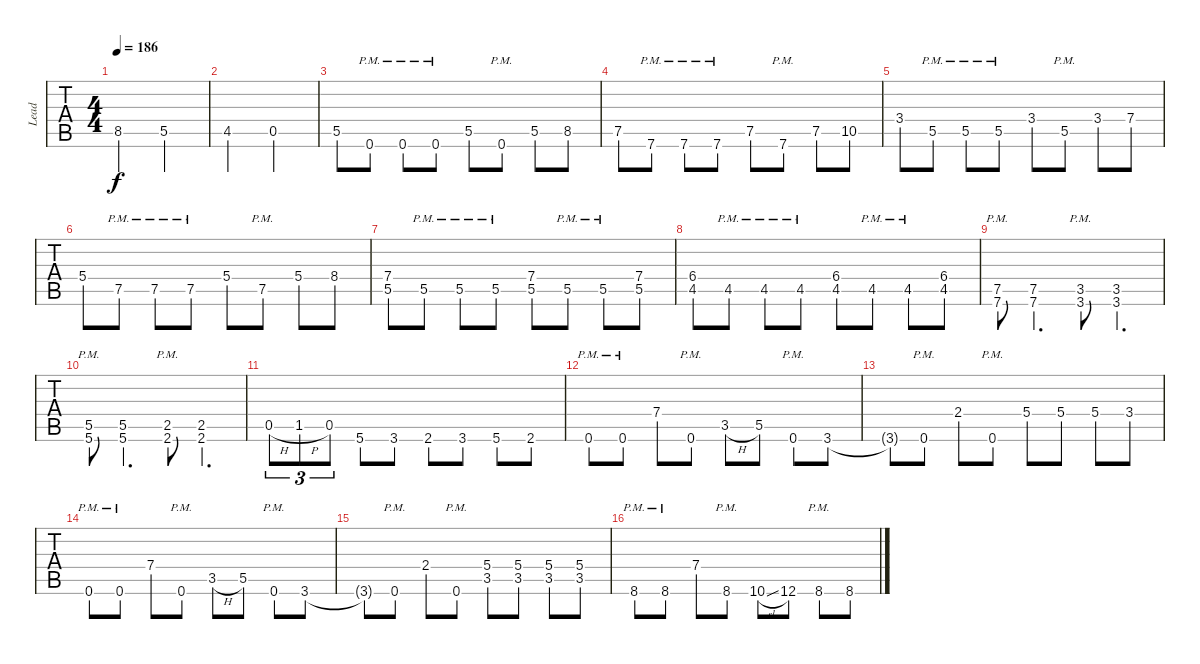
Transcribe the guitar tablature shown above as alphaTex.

\track ("Lead" "Lead") {instrument distortionguitar}
\staff {tabs}
\tuning (Eb4 Bb3 Gb3 Db3 Ab2 Db2) {hide}
\ts (4 4)
\tempo 186
\clef g2
\ks db
8.5.2{dy f} 5.5.2 |
4.5.2 0.5.2 |
5.5.8 0.6{pm}.8 0.6{pm}.8 0.6{pm}.8 5.5.8 0.6{pm}.8 5.5.8 8.5.8 |
7.5.8 7.6{pm}.8 7.6{pm}.8 7.6{pm}.8 7.5.8 7.6{pm}.8 7.5.8 10.5.8 |
3.4.8 5.5{pm}.8 5.5{pm}.8 5.5{pm}.8 3.4.8 5.5{pm}.8 3.4.8 7.4.8 |
5.4.8 7.5{pm}.8 7.5{pm}.8 7.5{pm}.8 5.4.8 7.5{pm}.8 5.4.8 8.4.8 |
(7.4 5.5).8 5.5{pm}.8 5.5{pm}.8 5.5{pm}.8 (7.4 5.5).8 5.5{pm}.8 5.5{pm}.8 (7.4 5.5).8 |
(6.4 4.5).8 4.5{pm}.8 4.5{pm}.8 4.5{pm}.8 (6.4 4.5).8 4.5{pm}.8 4.5{pm}.8 (6.4 4.5).8 |
(7.5{pm} 7.6{pm}).8 (7.5 7.6).4{d} (3.5{pm} 3.6{pm}).8 (3.5 3.6).4{d} |
(5.5{pm} 5.6{pm}).8 (5.5 5.6).4{d} (2.5{pm} 2.6{pm}).8 (2.5 2.6).4{d} |
0.5{h}.8{tu (3 2)} 1.5{h}.8{tu (3 2)} 0.5.8{tu (3 2)} 5.6.8 3.6.8 2.6.8 3.6.8 5.6.8 2.6.8 |
0.6{pm}.8 0.6{pm}.8 7.4.8 0.6{pm}.8 3.5{h}.8 5.5.8 0.6{pm}.8 3.6.8 |
3.6{t}.8 0.6{pm}.8 2.4.8 0.6{pm}.8 5.4.8 5.4.8 5.4.8 3.4.8 |
0.6{pm}.8 0.6{pm}.8 7.4.8 0.6{pm}.8 3.5{h}.8 5.5.8 0.6{pm}.8 3.6.8 |
3.6{t}.8 0.6{pm}.8 2.4.8 0.6{pm}.8 (5.4 3.5).8 (5.4 3.5).8 (5.4 3.5).8 (5.4 3.5).8 |
8.6{pm}.8 8.6{pm}.8 7.4.8 8.6{pm}.8 10.6{sl}.8 12.6.8 8.6{pm}.8 8.6.8
